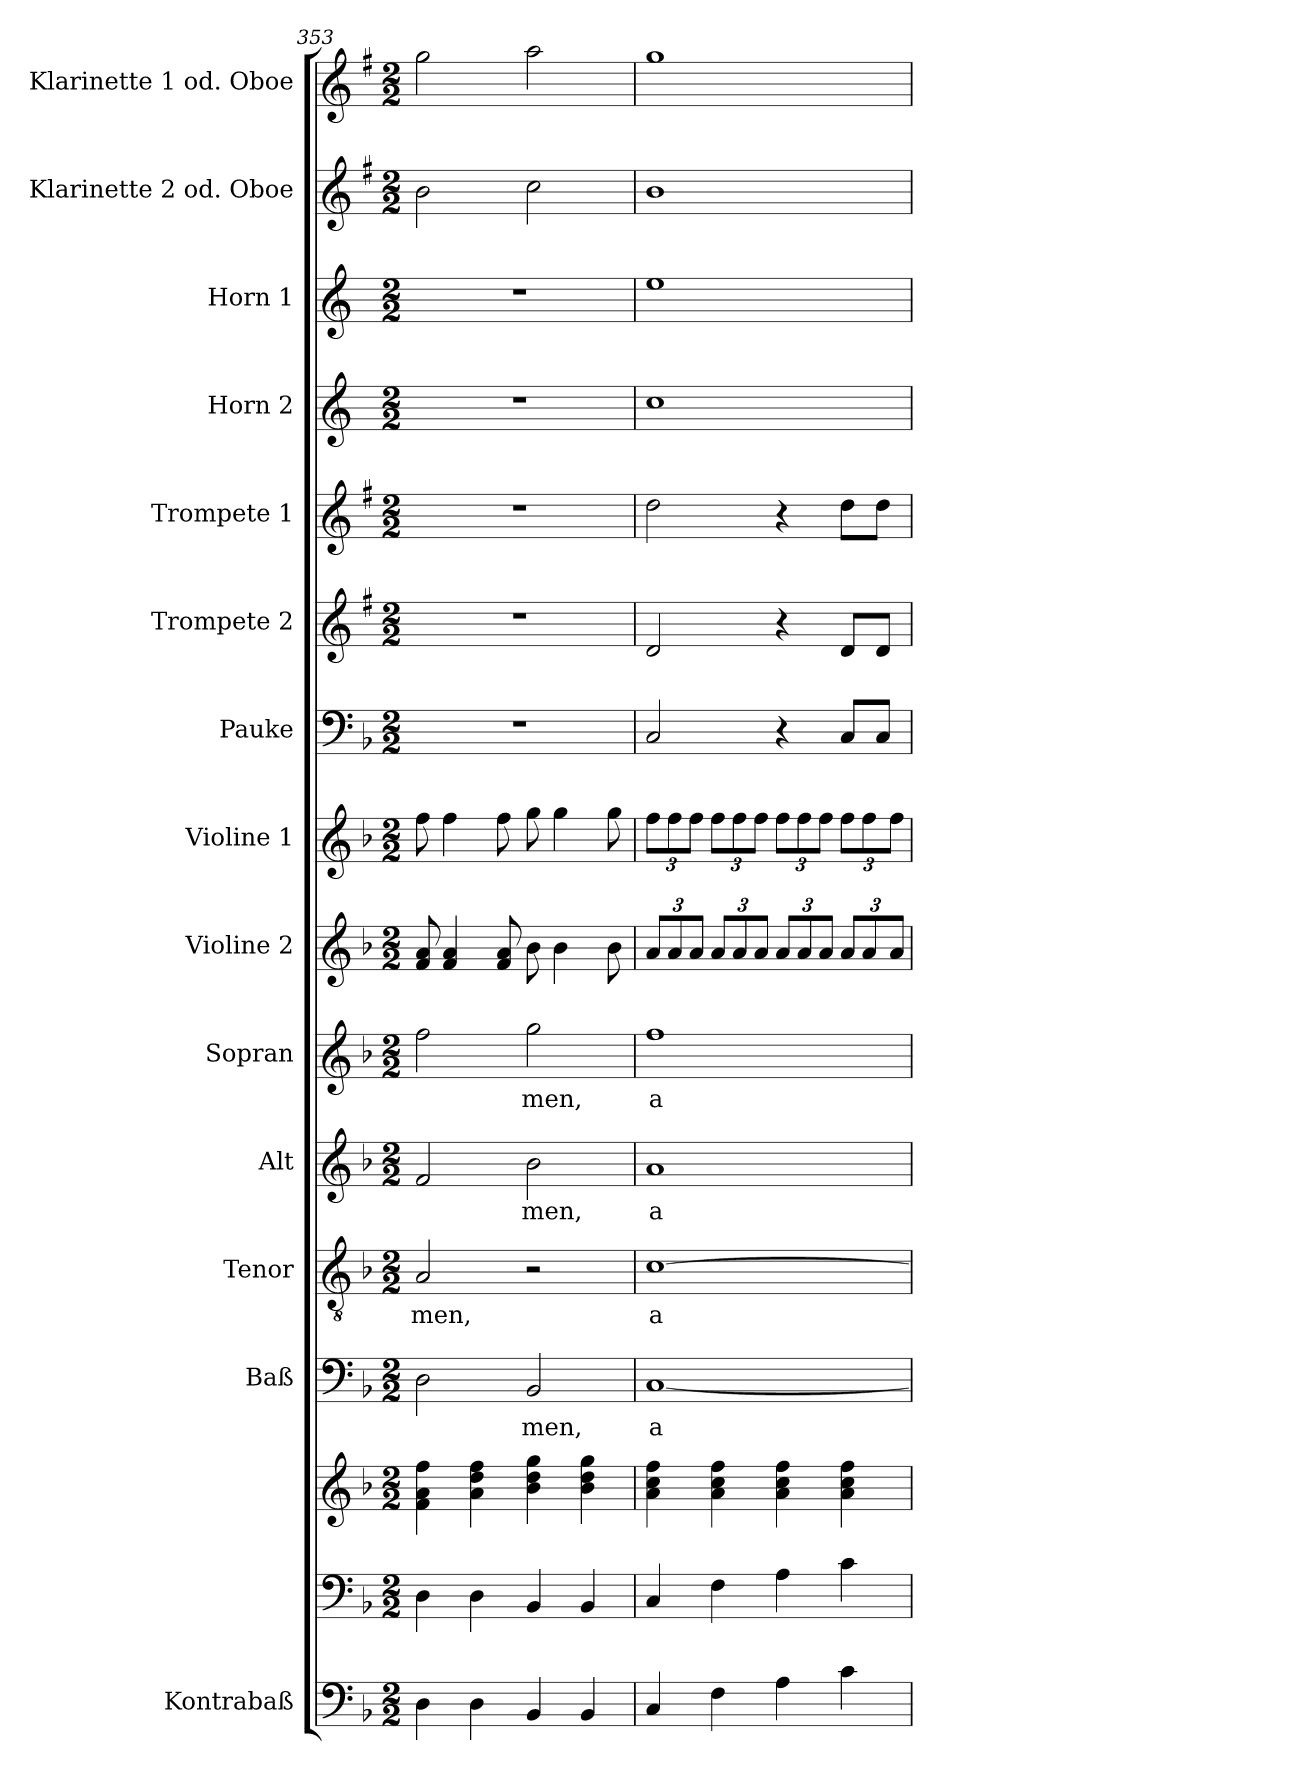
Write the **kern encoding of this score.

**kern	**kern	**kern	**kern	**text	**kern	**text	**kern	**text	**kern	**text	**kern	**kern	**kern	**kern	**kern	**kern	**kern	**kern	**kern
*part15	*part14	*part14	*part13	*part13	*part12	*part12	*part11	*part11	*part10	*part10	*part9	*part8	*part7	*part6	*part5	*part4	*part3	*part2	*part1
*staff16	*staff15	*staff14	*staff13	*staff13	*staff12	*staff12	*staff11	*staff11	*staff10	*staff10	*staff9	*staff8	*staff7	*staff6	*staff5	*staff4	*staff3	*staff2	*staff1
*I"Kontrabaß	*	*	*I"Baß	*	*I"Tenor	*	*I"Alt	*	*I"Sopran	*	*I"Violine 2	*I"Violine 1	*I"Pauke	*I"Trompete 2	*I"Trompete 1	*I"Horn 2	*I"Horn 1	*I"Klarinette 2 od. Oboe	*I"Klarinette 1 od. Oboe
*	*	*	*	*	*	*	*	*	*	*	*	*	*	*I'Tpt	*I'Tpt	*I'Hn	*I'Hn	*	*
*clefF4	*clefF4	*clefG2	*clefF4	*	*clefGv2	*	*clefG2	*	*clefG2	*	*clefG2	*clefG2	*clefF4	*clefG2	*clefG2	*clefG2	*clefG2	*clefG2	*clefG2
*ITrd7c12	*	*	*	*	*	*	*	*	*	*	*	*	*	*ITrd1c2	*ITrd1c2	*ITrd4c7	*ITrd4c7	*ITrd1c2	*ITrd1c2
*k[b-]	*k[b-]	*k[b-]	*k[b-]	*	*k[b-]	*	*k[b-]	*	*k[b-]	*	*k[b-]	*k[b-]	*k[b-]	*k[b-]	*k[b-]	*k[b-]	*k[b-]	*k[b-]	*k[b-]
*F:	*F:	*F:	*F:	*	*F:	*	*F:	*	*F:	*	*F:	*F:	*F:	*F:	*F:	*F:	*F:	*F:	*F:
*M2/2	*M2/2	*M2/2	*M2/2	*	*M2/2	*	*M2/2	*	*M2/2	*	*M2/2	*M2/2	*M2/2	*M2/2	*M2/2	*M2/2	*M2/2	*M2/2	*M2/2
=353	=353	=353	=353	=353	=353	=353	=353	=353	=353	=353	=353	=353	=353	=353	=353	=353	=353	=353	=353
!	!	!	!	!	!	!LO:LY:b	!	!	!	!	!	!	!	!	!	!	!	!	!
4DD\	4D\	4f\ 4a\ 4ff\	2D\	.	2A/	-men,	2f/	.	2ff\	.	8f/ 8a/	8ff\	1r	1r	1r	1r	1r	2a\	2ff\
.	.	.	.	.	.	.	.	.	.	.	4f/ 4a/	4ff\	.	.	.	.	.	.	.
4DD\	4D\	4a\ 4dd\ 4ff\	.	.	.	.	.	.	.	.	.	.	.	.	.	.	.	.	.
.	.	.	.	.	.	.	.	.	.	.	8f/ 8a/	8ff\	.	.	.	.	.	.	.
!	!	!	!	!LO:LY:b	!	!	!	!LO:LY:b	!	!LO:LY:b	!	!	!	!	!	!	!	!	!
4BBB-/	4BB-/	4b-\ 4dd\ 4gg\	2BB-/	-men,	2r	.	2b-\	-men,	2gg\	-men,	8b-\	8gg\	.	.	.	.	.	2b-\	2gg\
.	.	.	.	.	.	.	.	.	.	.	4b-\	4gg\	.	.	.	.	.	.	.
4BBB-/	4BB-/	4b-\ 4dd\ 4gg\	.	.	.	.	.	.	.	.	.	.	.	.	.	.	.	.	.
.	.	.	.	.	.	.	.	.	.	.	8b-\	8gg\	.	.	.	.	.	.	.
=354	=354	=354	=354	=354	=354	=354	=354	=354	=354	=354	=354	=354	=354	=354	=354	=354	=354	=354	=354
!	!	!	!	!LO:LY:b	!	!LO:LY:b	!	!LO:LY:b	!	!LO:LY:b	!	!	!	!	!	!	!	!	!
*	*	*	*	*	*	*	*	*	*	*	*Xbrackettup	*Xbrackettup	*	*	*	*	*	*	*
4CC/	4C/	4a\ 4cc\ 4ff\	[1C	a-	[1c	a-	1a	a-	1ff	a-	12a/L	12ff\L	2C/	2c/	2cc\	1f	1a	1a	1ff
.	.	.	.	.	.	.	.	.	.	.	12a/	12ff\	.	.	.	.	.	.	.
.	.	.	.	.	.	.	.	.	.	.	12a/J	12ff\J	.	.	.	.	.	.	.
4FF\	4F\	4a\ 4cc\ 4ff\	.	.	.	.	.	.	.	.	12a/L	12ff\L	.	.	.	.	.	.	.
.	.	.	.	.	.	.	.	.	.	.	12a/	12ff\	.	.	.	.	.	.	.
.	.	.	.	.	.	.	.	.	.	.	12a/J	12ff\J	.	.	.	.	.	.	.
4AA\	4A\	4a\ 4cc\ 4ff\	.	.	.	.	.	.	.	.	12a/L	12ff\L	4r	4r	4r	.	.	.	.
.	.	.	.	.	.	.	.	.	.	.	12a/	12ff\	.	.	.	.	.	.	.
.	.	.	.	.	.	.	.	.	.	.	12a/J	12ff\J	.	.	.	.	.	.	.
4C\	4c\	4a\ 4cc\ 4ff\	.	.	.	.	.	.	.	.	12a/L	12ff\L	8C/L	8c/L	8cc\L	.	.	.	.
.	.	.	.	.	.	.	.	.	.	.	12a/	12ff\	.	.	.	.	.	.	.
.	.	.	.	.	.	.	.	.	.	.	.	.	8C/J	8c/J	8cc\J	.	.	.	.
.	.	.	.	.	.	.	.	.	.	.	12a/J	12ff\J	.	.	.	.	.	.	.
=	=	=	=	=	=	=	=	=	=	=	=	=	=	=	=	=	=	=	=
*-	*-	*-	*-	*-	*-	*-	*-	*-	*-	*-	*-	*-	*-	*-	*-	*-	*-	*-	*-
